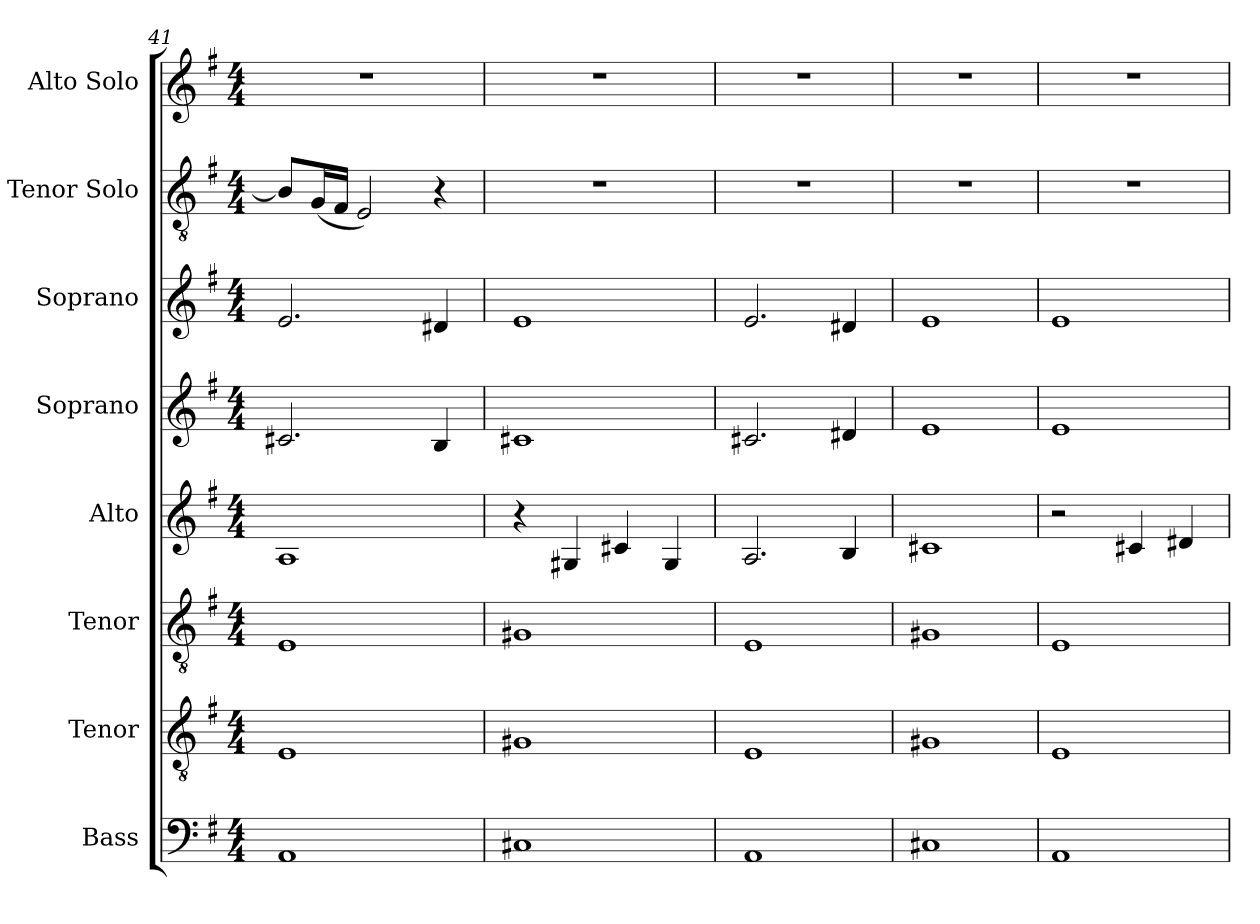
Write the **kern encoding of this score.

**kern	**kern	**kern	**kern	**kern	**kern	**kern	**kern
*part8	*part7	*part6	*part5	*part4	*part3	*part2	*part1
*staff8	*staff7	*staff6	*staff5	*staff4	*staff3	*staff2	*staff1
*I"Bass	*I"Tenor	*I"Tenor	*I"Alto	*I"Soprano	*I"Soprano	*I"Tenor Solo	*I"Alto Solo
*I'B.	*I'T2.	*I'T1.	*I'A.	*I'S2.	*I'S1.	*I'T. Solo	*I'A. Solo
*clefF4	*clefGv2	*clefGv2	*clefG2	*clefG2	*clefG2	*clefGv2	*clefG2
*k[f#]	*k[f#]	*k[f#]	*k[f#]	*k[f#]	*k[f#]	*k[f#]	*k[f#]
*G:	*G:	*G:	*G:	*G:	*G:	*G:	*G:
*M4/4	*M4/4	*M4/4	*M4/4	*M4/4	*M4/4	*M4/4	*M4/4
=41	=41	=41	=41	=41	=41	=41	=41
1AA	1E	1E	1A	2.c#X/	2.e/	8B/L]	1r
.	.	.	.	.	.	(16G/L	.
.	.	.	.	.	.	16F#/JJ	.
.	.	.	.	.	.	2E/)	.
.	.	.	.	4B/	4d#X/	4r	.
!!LO:PB:g=z
=42	=42	=42	=42	=42	=42	=42	=42
1C#X	1G#X	1G#X	4r	1c#X	1e	1r	1r
.	.	.	4G#X/	.	.	.	.
.	.	.	4c#X/	.	.	.	.
.	.	.	4G#/	.	.	.	.
=43	=43	=43	=43	=43	=43	=43	=43
1AA	1E	1E	2.A/	2.c#X/	2.e/	1r	1r
.	.	.	4B/	4d#X/	4d#X/	.	.
=44	=44	=44	=44	=44	=44	=44	=44
1C#X	1G#X	1G#X	1c#X	1e	1e	1r	1r
=45	=45	=45	=45	=45	=45	=45	=45
1AA	1E	1E	2r	1e	1e	1r	1r
.	.	.	4c#X/	.	.	.	.
.	.	.	4d#X/	.	.	.	.
=	=	=	=	=	=	=	=
*-	*-	*-	*-	*-	*-	*-	*-
